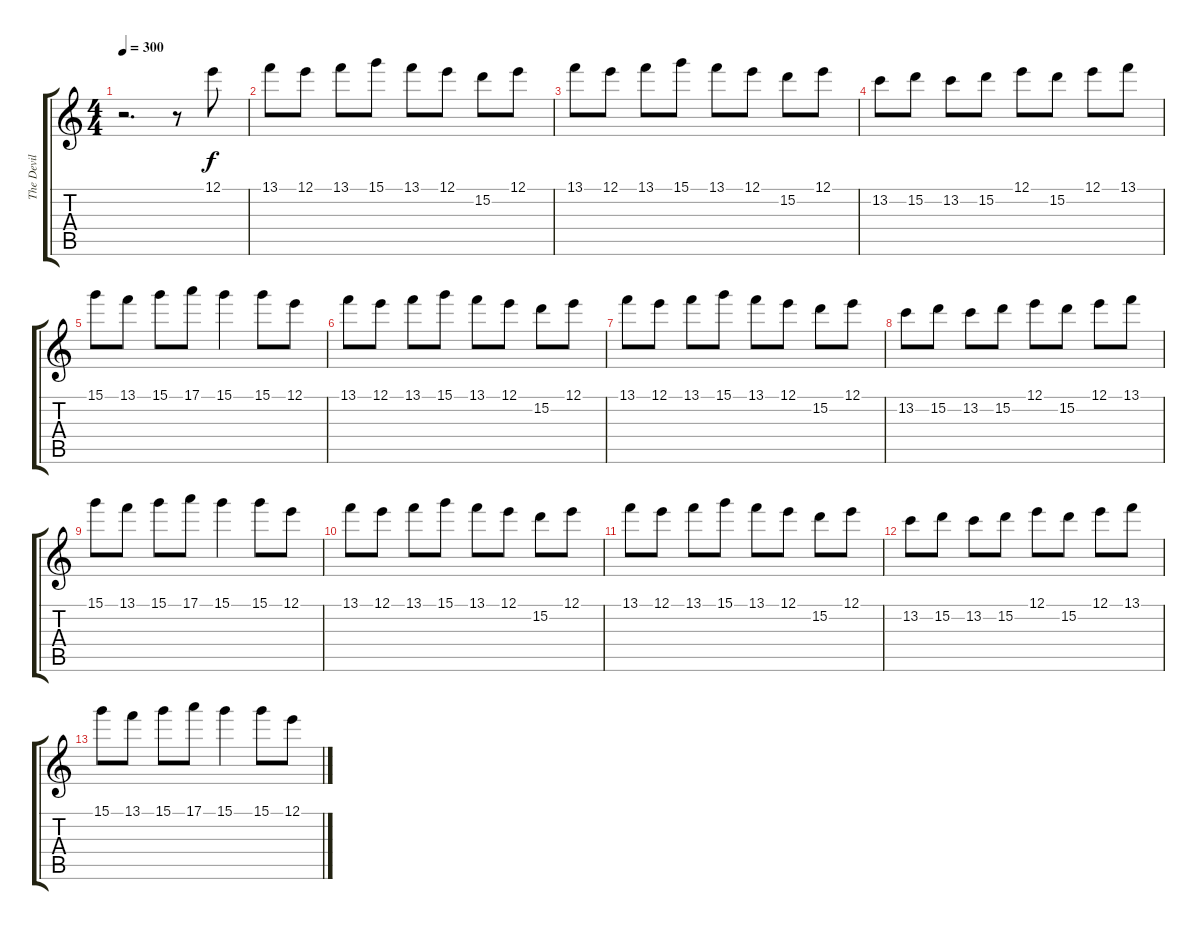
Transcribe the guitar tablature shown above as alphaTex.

\track ("The Devil" "The Devil") {instrument distortionguitar}
\staff {score tabs}
\tuning (E4 B3 G3 D3 A2 D2) {hide}
\ts (4 4)
\tempo 300
\clef g2
\ks c
r.2{d dy f} r.8 12.1.8 |
13.1.8 12.1.8 13.1.8 15.1.8 13.1.8 12.1.8 15.2.8 12.1.8 |
13.1.8 12.1.8 13.1.8 15.1.8 13.1.8 12.1.8 15.2.8 12.1.8 |
13.2.8 15.2.8 13.2.8 15.2.8 12.1.8 15.2.8 12.1.8 13.1.8 |
15.1.8 13.1.8 15.1.8 17.1.8 15.1.4 15.1.8 12.1.8 |
13.1.8 12.1.8 13.1.8 15.1.8 13.1.8 12.1.8 15.2.8 12.1.8 |
13.1.8 12.1.8 13.1.8 15.1.8 13.1.8 12.1.8 15.2.8 12.1.8 |
13.2.8 15.2.8 13.2.8 15.2.8 12.1.8 15.2.8 12.1.8 13.1.8 |
15.1.8 13.1.8 15.1.8 17.1.8 15.1.4 15.1.8 12.1.8 |
13.1.8 12.1.8 13.1.8 15.1.8 13.1.8 12.1.8 15.2.8 12.1.8 |
13.1.8 12.1.8 13.1.8 15.1.8 13.1.8 12.1.8 15.2.8 12.1.8 |
13.2.8 15.2.8 13.2.8 15.2.8 12.1.8 15.2.8 12.1.8 13.1.8 |
15.1.8 13.1.8 15.1.8 17.1.8 15.1.4 15.1.8 12.1.8
